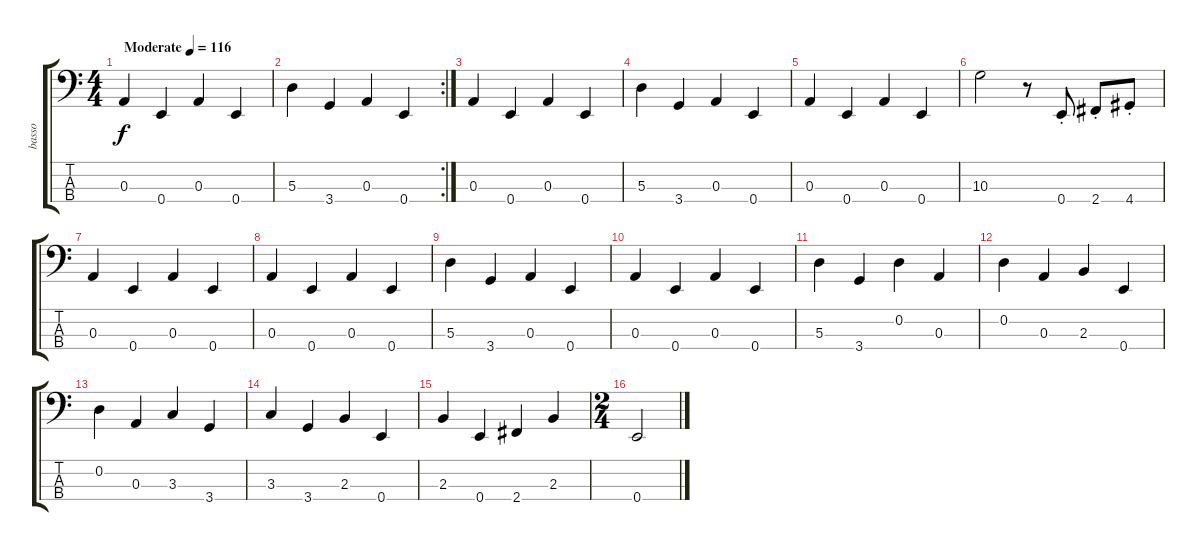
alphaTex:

\track ("basso" "basso") {instrument acousticbass}
\staff {score tabs}
\tuning (G2 D2 A1 E1) {hide}
\ts (4 4)
\tempo (116 "Moderate")
\clef f4
\ks c
0.3.4{dy f instrument acousticbass} 0.4.4 0.3.4 0.4.4 |
\rc 2
5.3.4 3.4.4 0.3.4 0.4.4 |
0.3.4 0.4.4 0.3.4 0.4.4 |
5.3.4 3.4.4 0.3.4 0.4.4 |
0.3.4 0.4.4 0.3.4 0.4.4 |
10.3.2 r.8 0.4{st}.8 2.4{st}.8 4.4{st}.8 |
0.3.4 0.4.4 0.3.4 0.4.4 |
0.3.4 0.4.4 0.3.4 0.4.4 |
5.3.4 3.4.4 0.3.4 0.4.4 |
0.3.4 0.4.4 0.3.4 0.4.4 |
5.3.4 3.4.4 0.2.4 0.3.4 |
0.2.4 0.3.4 2.3.4 0.4.4 |
0.2.4 0.3.4 3.3.4 3.4.4 |
3.3.4 3.4.4 2.3.4 0.4.4 |
2.3.4 0.4.4 2.4.4 2.3.4 |
\ts (2 4)
0.4.2
